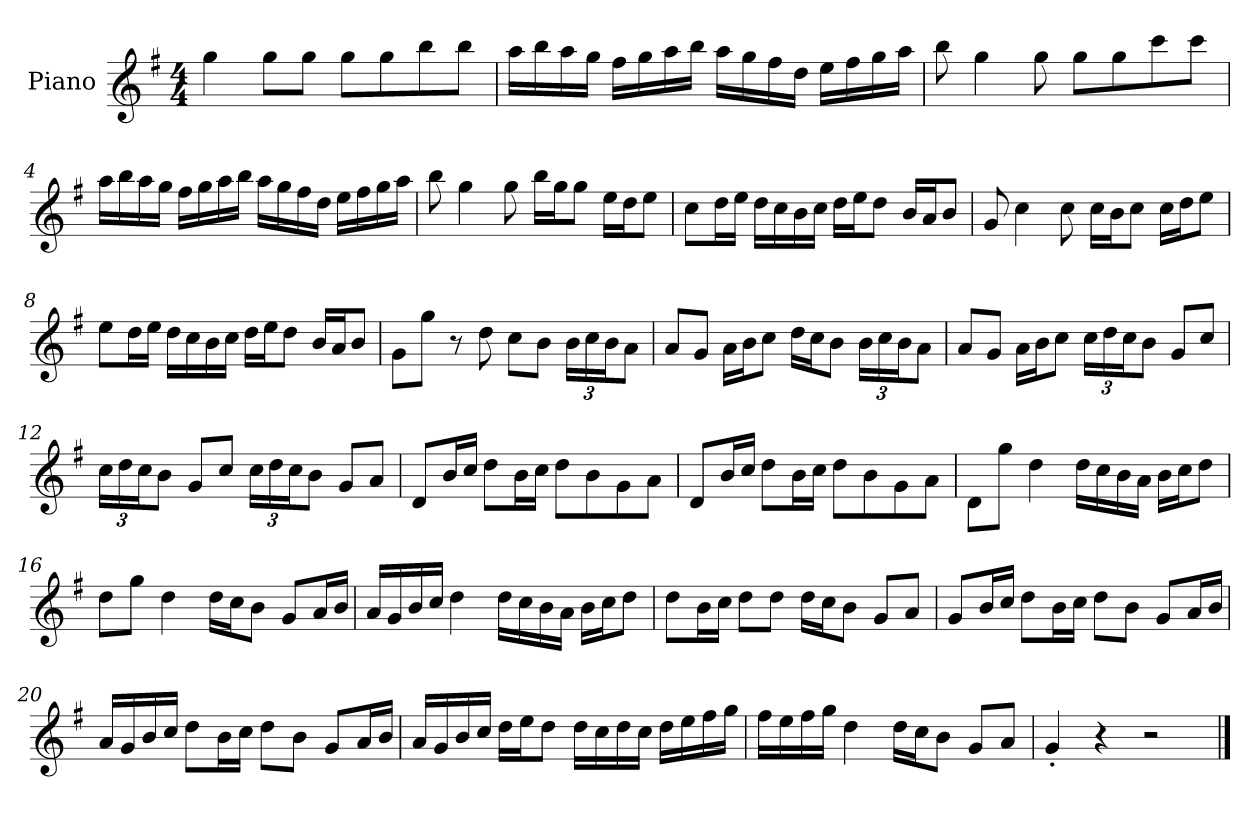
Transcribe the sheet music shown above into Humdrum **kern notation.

**kern
*part1
*staff1
*I"Piano
*I'P-no
*clefG2
*k[f#]
*M4/4
*MM90
=1
4gg\
8gg\L
8gg\J
8gg\L
8gg\
8bb\
8bb\J
=2
16aa\LL
16bb\
16aa\
16gg\JJ
16ff#\LL
16gg\
16aa\
16bb\JJ
16aa\LL
16gg\
16ff#\
16dd\JJ
16ee\LL
16ff#\
16gg\
16aa\JJ
=3
8bb\
4gg\
8gg\
8gg\L
8gg\
8ccc\
8ccc\J
!!LO:LB:g=z
=4
16aa\LL
16bb\
16aa\
16gg\JJ
16ff#\LL
16gg\
16aa\
16bb\JJ
16aa\LL
16gg\
16ff#\
16dd\JJ
16ee\LL
16ff#\
16gg\
16aa\JJ
=5
8bb\
4gg\
8gg\
16bb\LL
16gg\J
8gg\J
16ee\LL
16dd\J
8ee\J
=6
8cc\L
16dd\L
16ee\JJ
16dd\LL
16cc\
16b\
16cc\JJ
16dd\LL
16ee\J
8dd\J
16b/LL
16a/J
8b/J
!!LO:LB:g=z
=7
8g/
4cc\
8cc\
16cc\LL
16b\J
8cc\J
16cc\LL
16dd\J
8ee\J
=8
8ee\L
16dd\L
16ee\JJ
16dd\LL
16cc\
16b\
16cc\JJ
16dd\LL
16ee\J
8dd\J
16b/LL
16a/J
8b/J
=9
8g\L
8gg\J
8r
8dd\
8cc\L
8b\J
*Xbrackettup
24b\LL
24cc\
24b\J
8a\J
=10
8a/L
8g/J
16a\LL
16b\J
8cc\J
16dd\LL
16cc\J
8b\J
24b\LL
24cc\
24b\J
8a\J
!!LO:LB:g=z
=11
8a/L
8g/J
16a\LL
16b\J
8cc\J
24cc\LL
24dd\
24cc\J
8b\J
8g/L
8cc/J
=12
24cc\LL
24dd\
24cc\J
8b\J
8g/L
8cc/J
24cc\LL
24dd\
24cc\J
8b\J
8g/L
8a/J
=13
8d/L
16b/L
16cc/JJ
8dd\L
16b\L
16cc\JJ
8dd\L
8b\
8g\
8a\J
=14
8d/L
16b/L
16cc/JJ
8dd\L
16b\L
16cc\JJ
8dd\L
8b\
8g\
8a\J
!!LO:LB:g=z
=15
8d\L
8gg\J
4dd\
16dd\LL
16cc\
16b\
16a\JJ
16b\LL
16cc\J
8dd\J
=16
8dd\L
8gg\J
4dd\
16dd\LL
16cc\J
8b\J
8g/L
16a/L
16b/JJ
=17
16a/LL
16g/
16b/
16cc/JJ
4dd\
16dd\LL
16cc\
16b\
16a\JJ
16b\LL
16cc\J
8dd\J
=18
8dd\L
16b\L
16cc\JJ
8dd\L
8dd\J
16dd\LL
16cc\J
8b\J
8g/L
8a/J
!!LO:LB:g=z
=19
8g/L
16b/L
16cc/JJ
8dd\L
16b\L
16cc\JJ
8dd\L
8b\J
8g/L
16a/L
16b/JJ
=20
16a/LL
16g/
16b/
16cc/JJ
8dd\L
16b\L
16cc\JJ
8dd\L
8b\J
8g/L
16a/L
16b/JJ
=21
16a/LL
16g/
16b/
16cc/JJ
16dd\LL
16ee\J
8dd\J
16dd\LL
16cc\
16dd\
16cc\JJ
16dd\LL
16ee\
16ff#\
16gg\JJ
!!LO:LB:g=z
=22
16ff#\LL
16ee\
16ff#\
16gg\JJ
4dd\
16dd\LL
16cc\J
8b\J
8g/L
8a/J
=23
4g'/
4r
2r
==
*-
